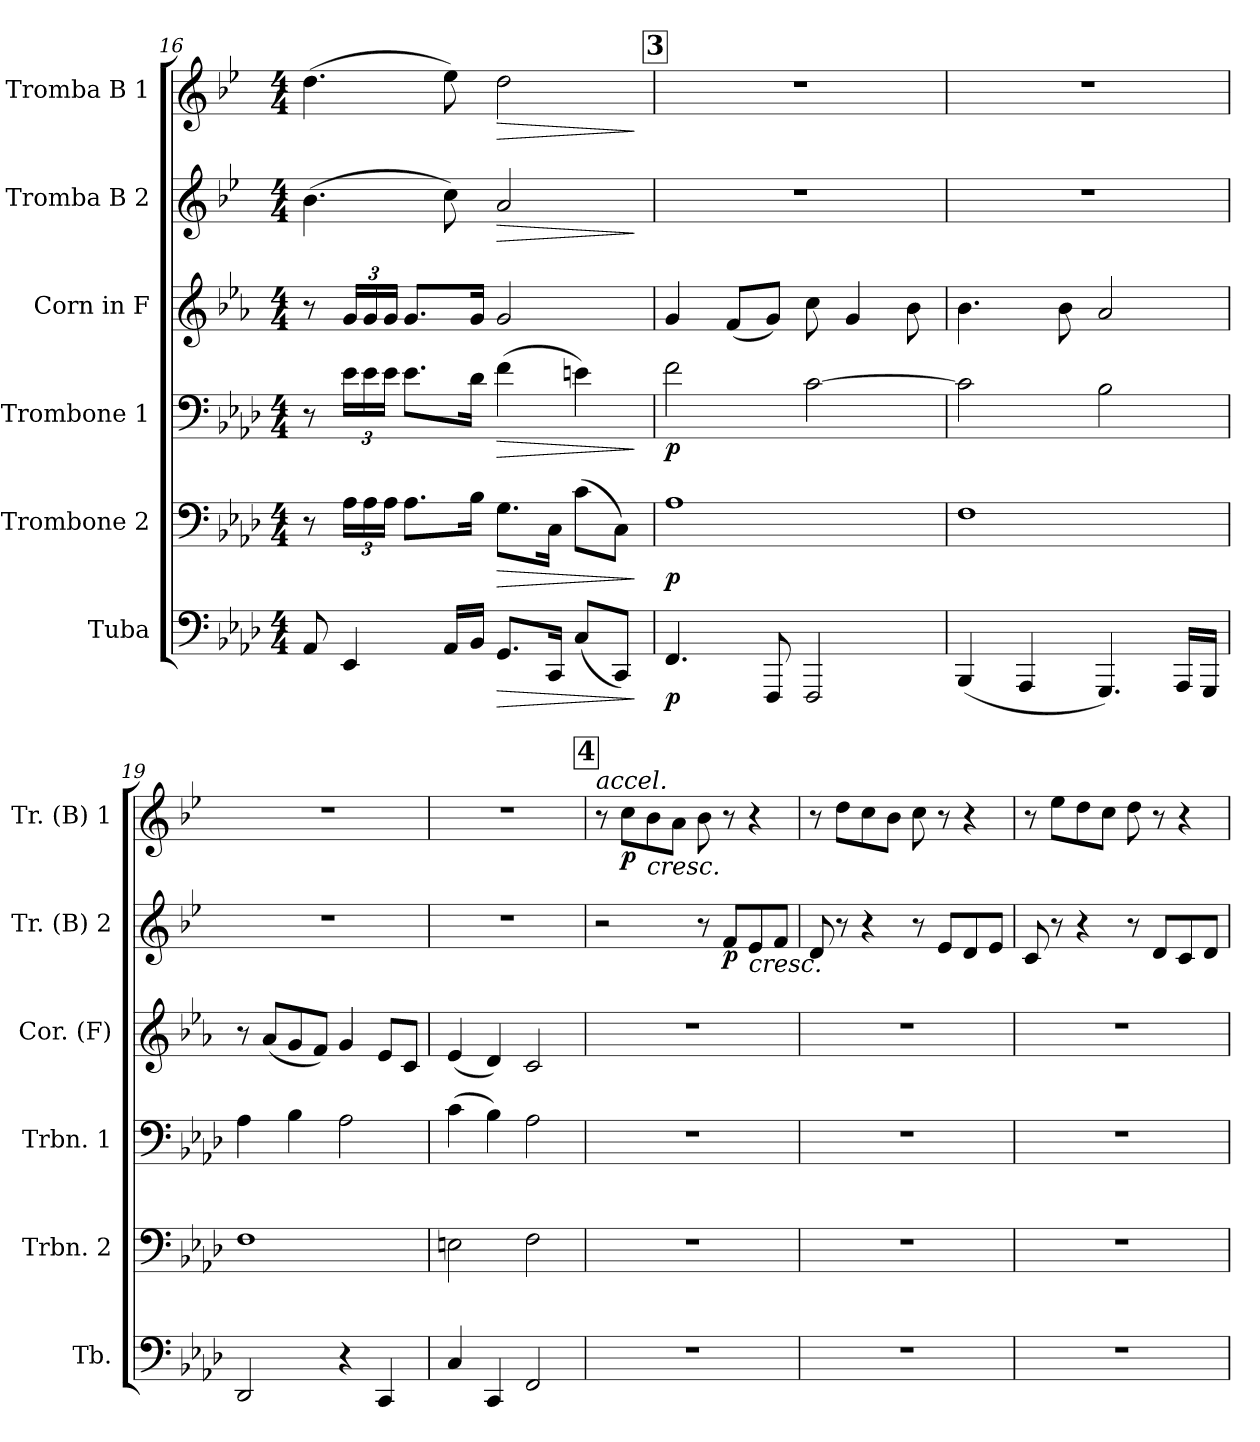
**kern	**dynam	**kern	**dynam	**kern	**dynam	**kern	**kern	**dynam	**kern	**dynam
*part6	*part6	*part5	*part5	*part4	*part4	*part3	*part2	*part2	*part1	*part1
*staff6	*staff6	*staff5	*staff5	*staff4	*staff4	*staff3	*staff2	*staff2	*staff1	*staff1
*I"Tuba	*	*I"Trombone 2	*	*I"Trombone 1	*	*I"Corn in F	*I"Tromba В 2	*	*I"Tromba В 1	*
*I'Tb.	*	*I'Trbn. 2	*	*I'Trbn. 1	*	*I'Cor. (F)	*I'Tr. (В) 2	*	*I'Tr. (В) 1	*
*clefF4	*	*clefF4	*	*clefF4	*	*clefG2	*clefG2	*	*clefG2	*
*	*	*	*	*	*	*ITrd4c7	*ITrd1c2	*	*ITrd1c2	*
*k[b-e-a-d-]	*	*k[b-e-a-d-]	*	*k[b-e-a-d-]	*	*k[b-e-a-d-]	*k[b-e-a-d-]	*	*k[b-e-a-d-]	*
*f:	*	*f:	*	*f:	*	*f:	*f:	*	*f:	*
*M4/4	*	*M4/4	*	*M4/4	*	*M4/4	*M4/4	*	*M4/4	*
=16	=16	=16	=16	=16	=16	=16	=16	=16	=16	=16
8AA-/	.	8r	.	8r	.	8r	(>4.a-\	.	(>4.cc\	.
4EE-/	.	24A-\LL	.	24e-\LL	.	24c/LL	.	.	.	.
.	.	24A-\	.	24e-\	.	24c/	.	.	.	.
.	.	24A-\JJ	.	24e-\JJ	.	24c/JJ	.	.	.	.
.	.	8.A-\L	.	8.e-\L	.	8.c/L	.	.	.	.
16AA-/LL	.	.	.	.	.	.	8b-\)	.	8dd-\)	.
16BB-/JJ	.	16B-\Jk	.	16d-\Jk	.	16c/Jk	.	.	.	.
!	!LO:HP:b	!	!LO:HP:b	!	!LO:HP:b	!	!	!LO:HP:b	!	!LO:HP:b
8.GG/L	>	8.G\L	>	(>4f\	>	2c/	2g/	>	2cc\	>
16CC/Jk	.	16C\Jk	.	.	.	.	.	.	.	.
(<8C/L	.	(>8c\L	.	4en\)	.	.	.	.	.	.
8CC/J)	.	8C\J)	.	.	.	.	.	.	.	.
.	]	.	]	.	]	.	.	]	.	]
!!LO:LB:g=z
!!LO:REH:place=s1:a:t=3
=17	=17	=17	=17	=17	=17	=17	=17	=17	=17	=17
!	!LO:DY:b	!	!LO:DY:b	!	!LO:DY:b	!	!	!	!	!
4.FF/	p	1A-	p	2f\	p	4c/	1r	.	1r	.
.	.	.	.	.	.	(<8B-/L	.	.	.	.
8FFF/	.	.	.	.	.	8c/J)	.	.	.	.
2FFF/	.	.	.	[2c\	.	8f\	.	.	.	.
.	.	.	.	.	.	4c/	.	.	.	.
.	.	.	.	.	.	8e-\	.	.	.	.
=18	=18	=18	=18	=18	=18	=18	=18	=18	=18	=18
(<4BBB-/	.	1F	.	2c\]	.	4.e-\	1r	.	1r	.
4AAA-/	.	.	.	.	.	.	.	.	.	.
.	.	.	.	.	.	8e-\	.	.	.	.
4.GGG/)	.	.	.	2B-\	.	2d-/	.	.	.	.
16AAA-/LL	.	.	.	.	.	.	.	.	.	.
16GGG/JJ	.	.	.	.	.	.	.	.	.	.
=19	=19	=19	=19	=19	=19	=19	=19	=19	=19	=19
2DD-/	.	1F	.	4A-\	.	8r	1r	.	1r	.
.	.	.	.	.	.	(<8d-/L	.	.	.	.
.	.	.	.	4B-\	.	8c/	.	.	.	.
.	.	.	.	.	.	8B-/J)	.	.	.	.
4r	.	.	.	2A-\	.	4c/	.	.	.	.
4CC/	.	.	.	.	.	8A-/L	.	.	.	.
.	.	.	.	.	.	8F/J	.	.	.	.
=20	=20	=20	=20	=20	=20	=20	=20	=20	=20	=20
4C/	.	2En\	.	(>4c\	.	(<4A-/	1r	.	1r	.
4CC/	.	.	.	4B-\)	.	4G/)	.	.	.	.
2FF/	.	2F\	.	2A-\	.	2F/	.	.	.	.
!!LO:REH:place=s1:a:t=4
=21	=21	=21	=21	=21	=21	=21	=21	=21	=21	=21
!	!	!	!	!	!	!	!	!	!LO:TX:a:i:t=accel.	!
1r	.	1r	.	1r	.	1r	2r	.	8r	.
!	!	!	!	!	!	!	!	!	!	!LO:DY:b
.	.	.	.	.	.	.	.	.	8b-\L	p
!	!	!	!	!	!	!	!	!	!LO:TX:b:i:t=cresc.	!
.	.	.	.	.	.	.	.	.	8a-\	.
.	.	.	.	.	.	.	.	.	8g\J	.
.	.	.	.	.	.	.	8r	.	8a-\	.
!	!	!	!	!	!	!	!	!LO:DY:b	!	!
.	.	.	.	.	.	.	8e-/L	p	8r	.
!	!	!	!	!	!	!	!LO:TX:b:i:t=cresc.	!	!	!
.	.	.	.	.	.	.	8d-/	.	4r	.
.	.	.	.	.	.	.	8e-/J	.	.	.
!!LO:PB:g=z
=22	=22	=22	=22	=22	=22	=22	=22	=22	=22	=22
1r	.	1r	.	1r	.	1r	8c/	.	8r	.
.	.	.	.	.	.	.	8r	.	8cc\L	.
.	.	.	.	.	.	.	4r	.	8b-\	.
.	.	.	.	.	.	.	.	.	8a-\J	.
.	.	.	.	.	.	.	8r	.	8b-\	.
.	.	.	.	.	.	.	8d-/L	.	8r	.
.	.	.	.	.	.	.	8c/	.	4r	.
.	.	.	.	.	.	.	8d-/J	.	.	.
=23	=23	=23	=23	=23	=23	=23	=23	=23	=23	=23
1r	.	1r	.	1r	.	1r	8B-/	.	8r	.
.	.	.	.	.	.	.	8r	.	8dd-\L	.
.	.	.	.	.	.	.	4r	.	8cc\	.
.	.	.	.	.	.	.	.	.	8b-\J	.
.	.	.	.	.	.	.	8r	.	8cc\	.
.	.	.	.	.	.	.	8c/L	.	8r	.
.	.	.	.	.	.	.	8B-/	.	4r	.
.	.	.	.	.	.	.	8c/J	.	.	.
=	=	=	=	=	=	=	=	=	=	=
*-	*-	*-	*-	*-	*-	*-	*-	*-	*-	*-
